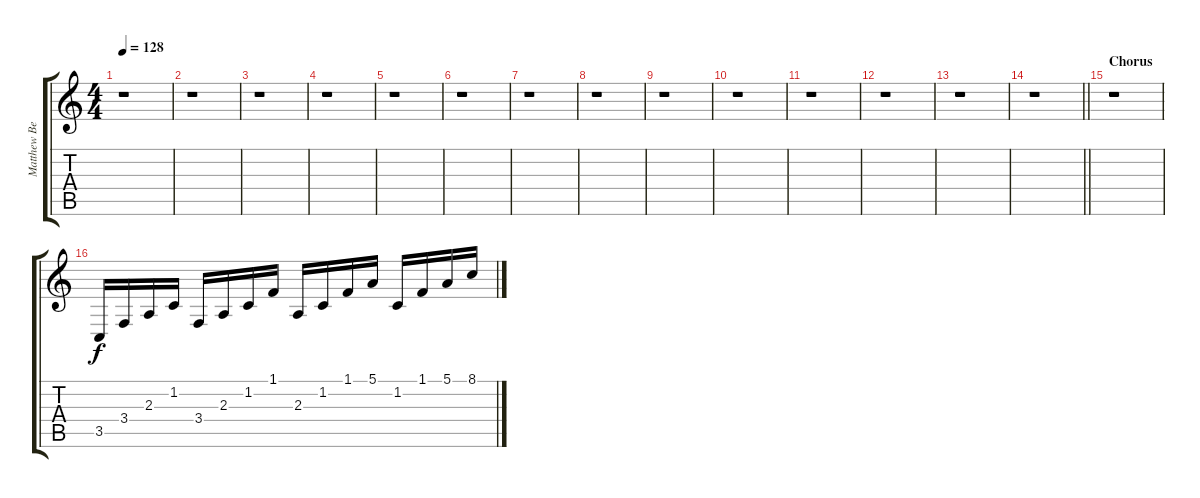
\track ("Matthew Bellamy (Piano 2)" "Matthew Be") {instrument fx4atmosphere}
\staff {score tabs}
\tuning (E4 B3 G3 D3 A2 E2) {hide}
\ts (4 4)
\tempo 128
\clef g2
\ks c
r.1{dy f} |
r.1 |
r.1 |
r.1 |
r.1 |
r.1 |
r.1 |
r.1 |
r.1 |
r.1 |
r.1 |
r.1 |
r.1 |
\barLineRight lightlight
r.1 |
\section ("" "Chorus")
r.1 |
3.5.16 3.4.16 2.3.16 1.2.16 3.4.16 2.3.16 1.2.16 1.1.16 2.3.16 1.2.16 1.1.16 5.1.16 1.2.16 1.1.16 5.1.16 8.1.16
